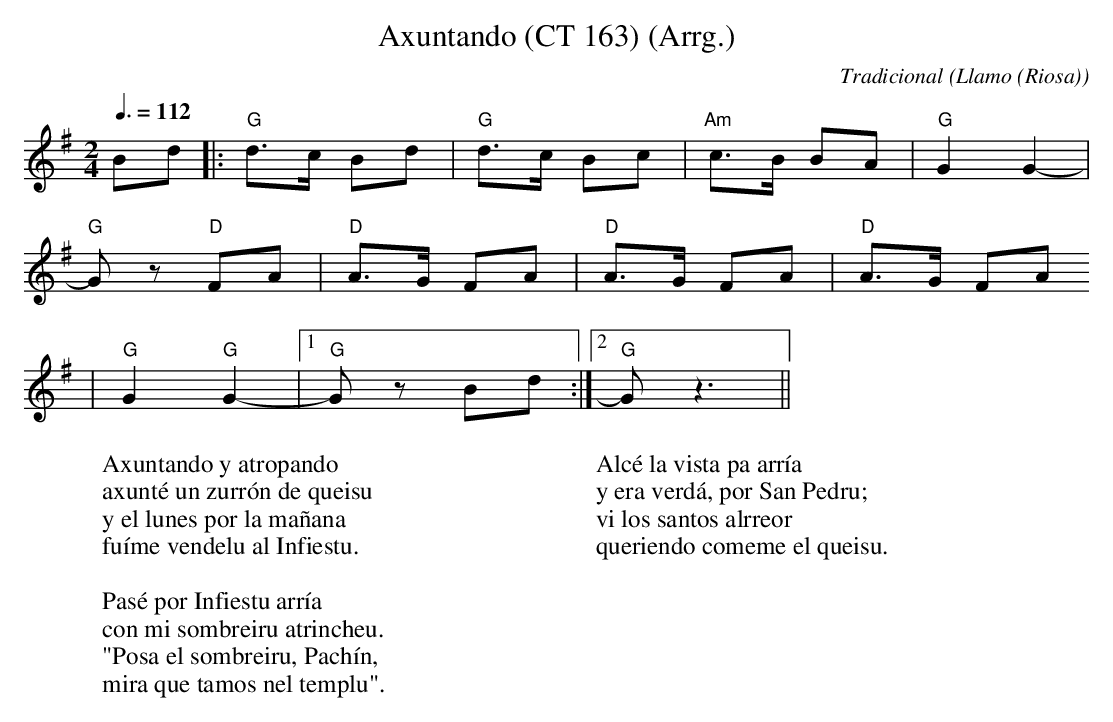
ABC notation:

X:1
T:Axuntando (CT 163) (Arrg.)
C:Tradicional
O:Llamo (Riosa)
M:2/4
L:1/8
Q:3/8=112
K:G
Bd|:"G"d3/2c/2 Bd|"G"d3/2c/2 Bc|"Am"c3/2B/2 BA|"G"G2 G2-|
"G"Gz "D"FA|"D"A3/2G/2 FA|"D"A3/2G/2 FA|"D"A3/2G/2 FA
|"G"G2 "G"G2-|[1 "G"Gz Bd:|[2 "G"G z3||
W:Axuntando y atropando
W:axunté un zurrón de queisu
W:y el lunes por la mañana
W:fuíme vendelu al Infiestu.
W:
W:Pasé por Infiestu arría
W:con mi sombreiru atrincheu.
W:"Posa el sombreiru, Pachín,
W:mira que tamos nel templu".
W:
W:Alcé la vista pa arría
W:y era verdá, por San Pedru;
W:vi los santos alrreor
W:queriendo comeme el queisu.
W:
